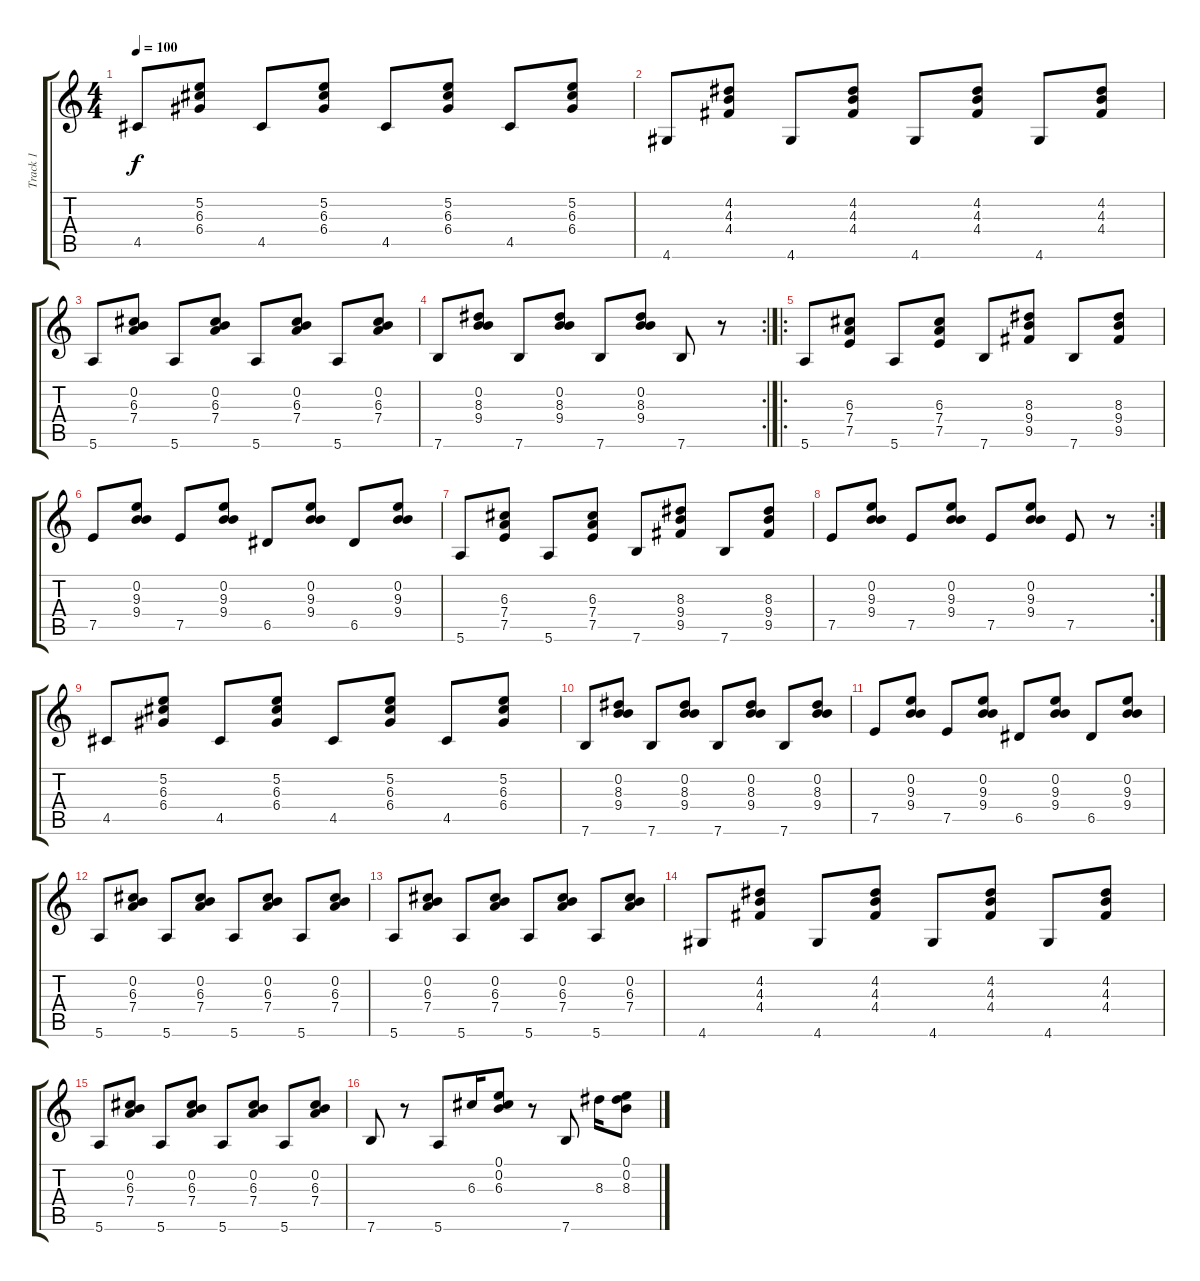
\track ("Track 1" "Track 1") {instrument acousticguitarsteel}
\staff {score tabs}
\tuning (E4 B3 G3 D3 A2 E2) {hide}
\ts (4 4)
\tempo 100
\clef g2
\ks c
4.5.8{dy f} (5.2 6.3 6.4).8 4.5.8 (5.2 6.3 6.4).8 4.5.8 (5.2 6.3 6.4).8 4.5.8 (5.2 6.3 6.4).8 |
4.6.8 (4.2 4.3 4.4).8 4.6.8 (4.2 4.3 4.4).8 4.6.8 (4.2 4.3 4.4).8 4.6.8 (4.2 4.3 4.4).8 |
5.6.8 (0.2 6.3 7.4).8 5.6.8 (0.2 6.3 7.4).8 5.6.8 (0.2 6.3 7.4).8 5.6.8 (0.2 6.3 7.4).8 |
\rc 2
7.6.8 (0.2 8.3 9.4).8 7.6.8 (0.2 8.3 9.4).8 7.6.8 (0.2 8.3 9.4).8 7.6.8 r.8 |
\ro
5.6.8 (6.3 7.4 7.5).8 5.6.8 (6.3 7.4 7.5).8 7.6.8 (8.3 9.4 9.5).8 7.6.8 (8.3 9.4 9.5).8 |
7.5.8 (0.2 9.3 9.4).8 7.5.8 (0.2 9.3 9.4).8 6.5.8 (0.2 9.3 9.4).8 6.5.8 (0.2 9.3 9.4).8 |
5.6.8 (6.3 7.4 7.5).8 5.6.8 (6.3 7.4 7.5).8 7.6.8 (8.3 9.4 9.5).8 7.6.8 (8.3 9.4 9.5).8 |
\rc 2
7.5.8 (0.2 9.3 9.4).8 7.5.8 (0.2 9.3 9.4).8 7.5.8 (0.2 9.3 9.4).8 7.5.8 r.8 |
4.5.8 (5.2 6.3 6.4).8 4.5.8 (5.2 6.3 6.4).8 4.5.8 (5.2 6.3 6.4).8 4.5.8 (5.2 6.3 6.4).8 |
7.6.8 (0.2 8.3 9.4).8 7.6.8 (0.2 8.3 9.4).8 7.6.8 (0.2 8.3 9.4).8 7.6.8 (0.2 8.3 9.4).8 |
7.5.8 (0.2 9.3 9.4).8 7.5.8 (0.2 9.3 9.4).8 6.5.8 (0.2 9.3 9.4).8 6.5.8 (0.2 9.3 9.4).8 |
5.6.8 (0.2 6.3 7.4).8 5.6.8 (0.2 6.3 7.4).8 5.6.8 (0.2 6.3 7.4).8 5.6.8 (0.2 6.3 7.4).8 |
5.6.8 (0.2 6.3 7.4).8 5.6.8 (0.2 6.3 7.4).8 5.6.8 (0.2 6.3 7.4).8 5.6.8 (0.2 6.3 7.4).8 |
4.6.8 (4.2 4.3 4.4).8 4.6.8 (4.2 4.3 4.4).8 4.6.8 (4.2 4.3 4.4).8 4.6.8 (4.2 4.3 4.4).8 |
5.6.8 (0.2 6.3 7.4).8 5.6.8 (0.2 6.3 7.4).8 5.6.8 (0.2 6.3 7.4).8 5.6.8 (0.2 6.3 7.4).8 |
7.6.8 r.8 5.6.8 6.3.16 (0.1 0.2 6.3).8 r.8 7.6.8 8.3.16 (0.1 0.2 8.3).8
